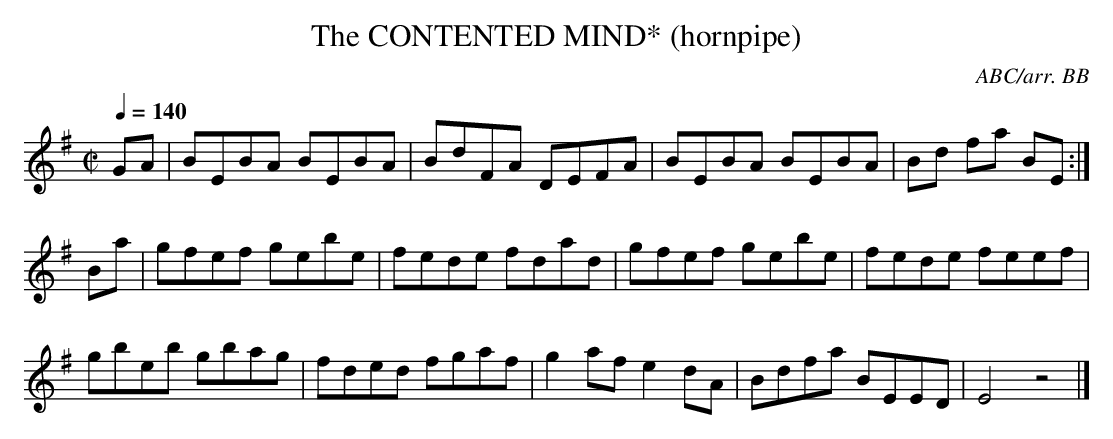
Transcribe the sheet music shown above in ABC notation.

X:1
T:CONTENTED MIND* (hornpipe), The
C:ABC/arr. BB
Q:1/4=140
L:1/8
M:C|
K:Em
GA|BEBA BEBA|BdFA DEFA|BEBA BEBA|Bd fa BE:|
Ba|gfef gebe|fede fdad|gfef gebe|fede feef|
gbeb gbag|fded fgaf|g2af e2dA|Bdfa BEED|E4z4|]
